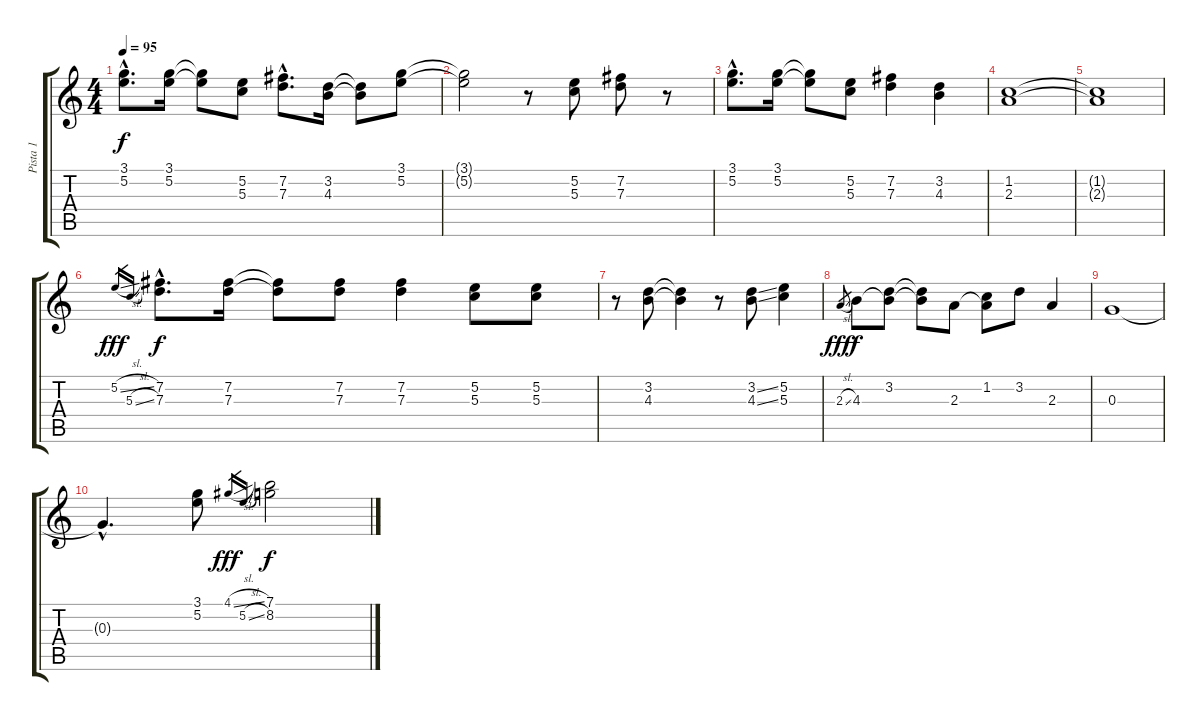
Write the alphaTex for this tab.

\track ("Pista 1" "Pista 1") {instrument electricguitarjazz}
\staff {score tabs}
\tuning (E4 B3 G3 D3 A2 E2) {hide}
\ts (4 4)
\tempo 95
\clef g2
\ks c
(3.1{hac} 5.2{hac}).8{d dy f instrument electricguitarjazz} (3.1 5.2).16 (3.1{t} 5.2{t}).8 (5.2 5.3).8 (7.2{hac} 7.3{hac}).8{d} (3.2 4.3).16 (3.2{t} 4.3{t}).8 (3.1 5.2).8 |
(3.1{t} 5.2{t}).2 r.8 (5.2 5.3).8 (7.2 7.3).8 r.8 |
(3.1{hac} 5.2{hac}).8{d} (3.1 5.2).16 (3.1{t} 5.2{t}).8 (5.2 5.3).8 (7.2 7.3).4 (3.2 4.3).4 |
(1.2 2.3).1 |
(1.2{t} 2.3{t}).1 |
5.2{sl}.16{gr dy fff} 5.3{sl}.16{gr} (7.2{hac} 7.3{hac}).8{d dy f} (7.2 7.3).16 (7.2{t} 7.3{t}).8 (7.2 7.3).8 (7.2 7.3).4 (5.2 5.3).8 (5.2 5.3).8 |
r.8 (3.2 4.3).8 (3.2{t} 4.3{t}).4 r.8 (3.2{ss} 4.3{ss}).8 (5.2 5.3).4 |
2.3{sl}.8{gr dy fff} 4.3.8{dy f} (3.2 4.3{t}).8 (3.2{t} 4.3{t}).8 2.3.8 (1.2 2.3{t}).8 3.2.8 2.3.4 |
0.3.1 |
0.3{hac t}.4{d} (3.1 5.2).8 4.1{sl}.16{gr dy fff} 5.2{sl}.16{gr} (7.1 8.2).2{dy f}
